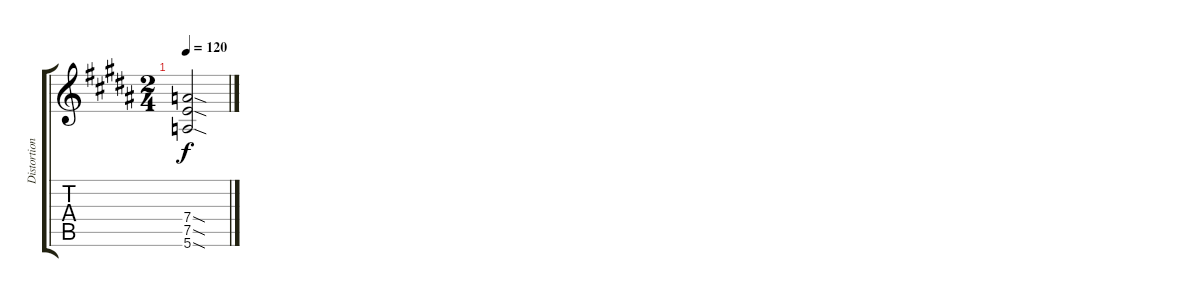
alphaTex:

\track ("Distortion Guitar" "Distortion") {instrument distortionguitar}
\staff {score tabs}
\tuning (E4 B3 G3 D3 A2 E2) {hide}
\ts (2 4)
\tempo 120
\clef g2
\ks b
(7.4{sod} 7.5{sod} 5.6{sod}).2{dy f}
